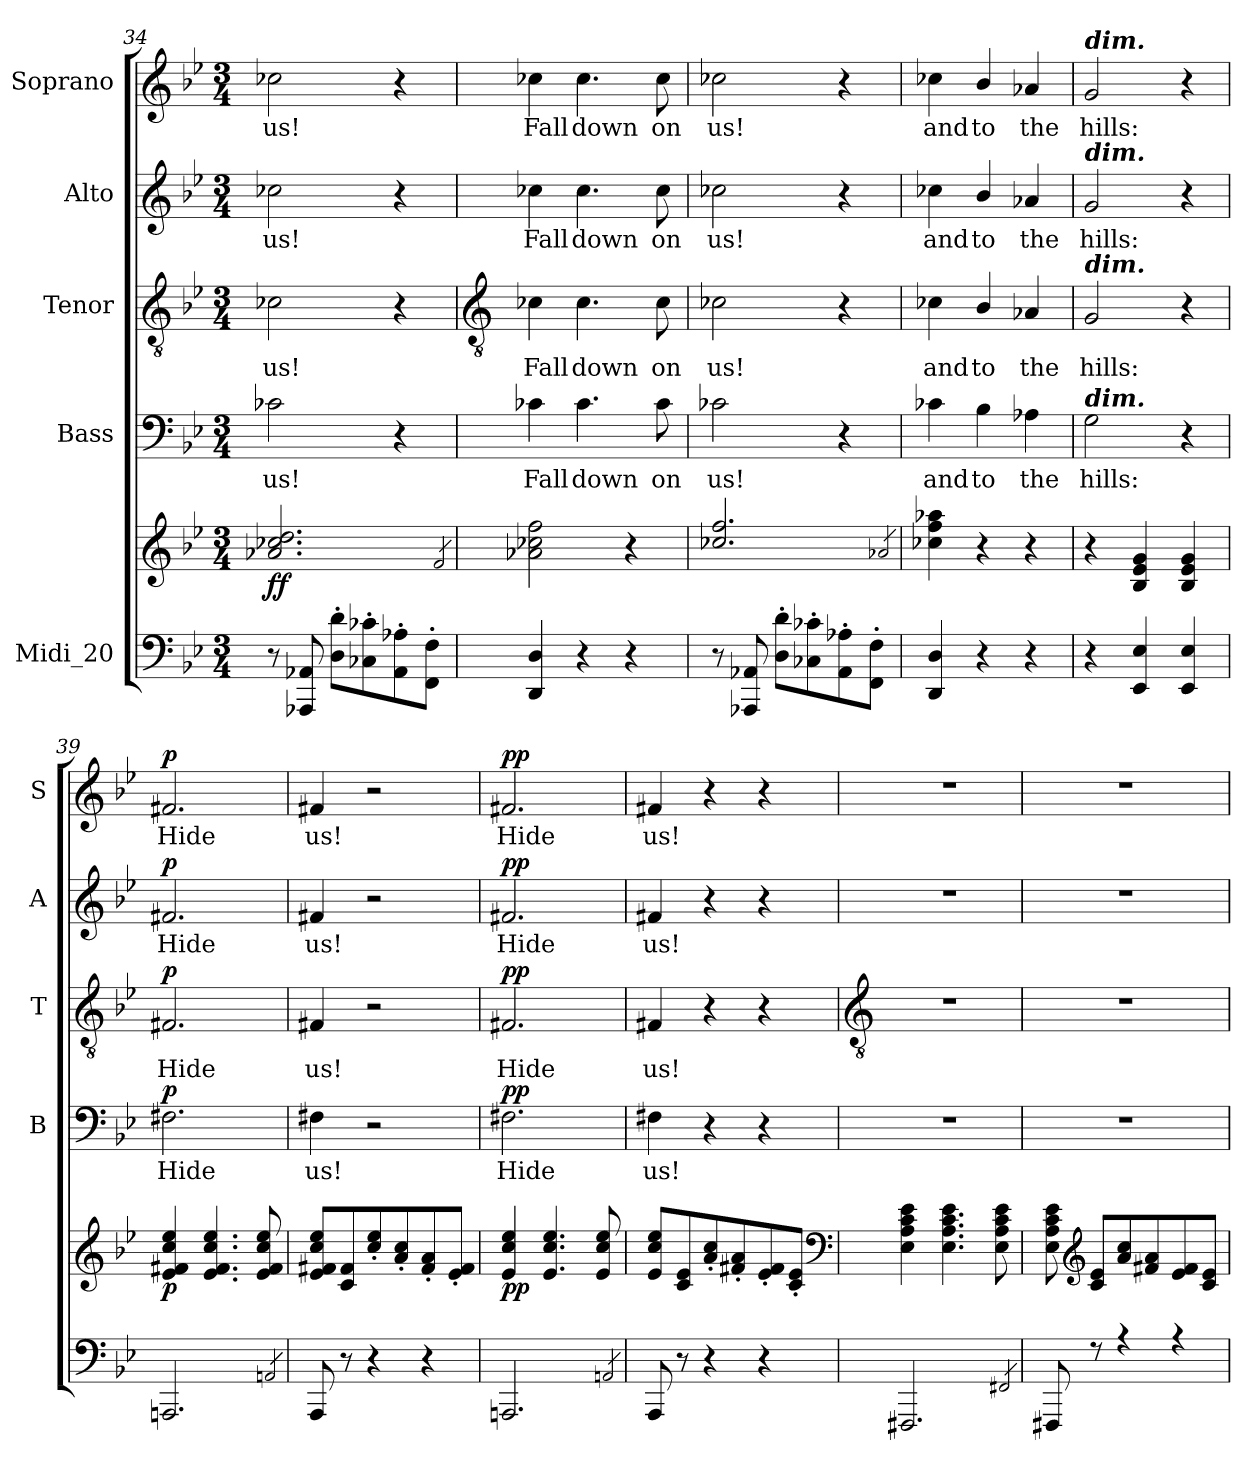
**kern	**kern	**dynam	**kern	**text	**dynam	**kern	**text	**dynam	**kern	**text	**dynam	**kern	**text	**dynam
*part5	*part5	*part5	*part4	*part4	*part4	*part3	*part3	*part3	*part2	*part2	*part2	*part1	*part1	*part1
*staff6	*staff5	*staff5/6	*staff4	*staff4	*staff4	*staff3	*staff3	*staff3	*staff2	*staff2	*staff2	*staff1	*staff1	*staff1
*I"Midi_20	*	*	*I"Bass	*	*	*I"Tenor	*	*	*I"Alto	*	*	*I"Soprano	*	*
*	*	*	*I'B	*	*	*I'T	*	*	*I'A	*	*	*I'S	*	*
*clefF4	*clefG2	*	*clefF4	*	*	*clefGv2	*	*	*clefG2	*	*	*clefG2	*	*
*k[b-e-]	*k[b-e-]	*	*k[b-e-]	*	*	*k[b-e-]	*	*	*k[b-e-]	*	*	*k[b-e-]	*	*
*B-:	*B-:	*	*B-:	*	*	*B-:	*	*	*B-:	*	*	*B-:	*	*
*M3/4	*M3/4	*	*M3/4	*	*	*M3/4	*	*	*M3/4	*	*	*M3/4	*	*
=34	=34	=34	=34	=34	=34	=34	=34	=34	=34	=34	=34	=34	=34	=34
!	!	!LO:DY:b	!	!LO:LY:b	!	!	!LO:LY:b	!	!	!LO:LY:b	!	!	!LO:LY:b	!
8r	2.a-X/ 2.cc-X/ 2.dd/	ff	2c-X	us!	.	2c-X	us!	.	2cc-X	us!	.	2cc-X	us!	.
8AAA-X 8AA-X	.	.	.	.	.	.	.	.	.	.	.	.	.	.
8D' 8d'L	.	.	.	.	.	.	.	.	.	.	.	.	.	.
8C-X' 8c-X'	.	.	.	.	.	.	.	.	.	.	.	.	.	.
8AA-' 8A-X'	.	.	4r	.	.	4r	.	.	4r	.	.	4r	.	.
8FF' 8F'J	.	.	.	.	.	.	.	.	.	.	.	.	.	.
.	2qf/	.	.	.	.	.	.	.	.	.	.	.	.	.
!!LO:LB:g=z
=35	=35	=35	=35	=35	=35	=35	=35	=35	=35	=35	=35	=35	=35	=35
*	*	*	*	*	*	*clefGv2	*	*	*	*	*	*	*	*
!	!	!	!	!LO:LY:b	!	!	!LO:LY:b	!	!	!LO:LY:b	!	!	!LO:LY:b	!
4DD 4D	2a-X 2cc-X 2ff	.	4c-X	Fall	.	4c-X	Fall	.	4cc-X	Fall	.	4cc-X	Fall	.
!	!	!	!	!LO:LY:b	!	!	!LO:LY:b	!	!	!LO:LY:b	!	!	!LO:LY:b	!
4r	.	.	4.c-	down	.	4.c-	down	.	4.cc-	down	.	4.cc-	down	.
4r	4r	.	.	.	.	.	.	.	.	.	.	.	.	.
!	!	!	!	!LO:LY:b	!	!	!LO:LY:b	!	!	!LO:LY:b	!	!	!LO:LY:b	!
.	.	.	8c-	on	.	8c-	on	.	8cc-	on	.	8cc-	on	.
=36	=36	=36	=36	=36	=36	=36	=36	=36	=36	=36	=36	=36	=36	=36
!	!	!	!	!LO:LY:b	!	!	!LO:LY:b	!	!	!LO:LY:b	!	!	!LO:LY:b	!
8r	2.cc-X/ 2.ff/	.	2c-X	us!	.	2c-X	us!	.	2cc-X	us!	.	2cc-X	us!	.
8AAA-X 8AA-X	.	.	.	.	.	.	.	.	.	.	.	.	.	.
8D' 8d'L	.	.	.	.	.	.	.	.	.	.	.	.	.	.
8C-X' 8c-X'	.	.	.	.	.	.	.	.	.	.	.	.	.	.
8AA-' 8A-X'	.	.	4r	.	.	4r	.	.	4r	.	.	4r	.	.
8FF' 8F'J	.	.	.	.	.	.	.	.	.	.	.	.	.	.
.	2qa-X/	.	.	.	.	.	.	.	.	.	.	.	.	.
=37	=37	=37	=37	=37	=37	=37	=37	=37	=37	=37	=37	=37	=37	=37
!	!	!	!	!LO:LY:b	!	!	!LO:LY:b	!	!	!LO:LY:b	!	!	!LO:LY:b	!
4DD 4D	4cc-X 4ff 4aa-X	.	4c-X	and	.	4c-X	and	.	4cc-X	and	.	4cc-X	and	.
!	!	!	!	!LO:LY:b	!	!	!LO:LY:b	!	!	!LO:LY:b	!	!	!LO:LY:b	!
4r	4r	.	4B-\	to	.	4B-/	to	.	4b-/	to	.	4b-/	to	.
!	!	!	!	!LO:LY:b	!	!	!LO:LY:b	!	!	!LO:LY:b	!	!	!LO:LY:b	!
4r	4r	.	4A-X	the	.	4A-X	the	.	4a-X	the	.	4a-X	the	.
=38	=38	=38	=38	=38	=38	=38	=38	=38	=38	=38	=38	=38	=38	=38
!	!	!	!	!	!	!	!	!	!	!	!	!LO:TX:a:Bi:t=dim.	!	!
!	!	!	!	!	!	!	!	!	!LO:TX:a:Bi:t=dim.	!	!	!	!	!
!	!	!	!	!	!	!LO:TX:a:Bi:t=dim.	!	!	!	!	!	!	!	!
!	!	!	!LO:TX:a:Bi:t=dim.	!	!	!	!	!	!	!	!	!	!	!
!	!	!	!	!LO:LY:b	!	!	!LO:LY:b	!	!	!LO:LY:b	!	!	!LO:LY:b	!
4r	4r	.	2G	hills:	.	2G	hills:	.	2g	hills:	.	2g	hills:	.
4EE- 4E-	4B- 4e- 4g	.	.	.	.	.	.	.	.	.	.	.	.	.
4EE- 4E-	4B- 4e- 4g	.	4r	.	.	4r	.	.	4r	.	.	4r	.	.
=39	=39	=39	=39	=39	=39	=39	=39	=39	=39	=39	=39	=39	=39	=39
!	!	!LO:DY:b	!	!LO:LY:b	!LO:DY:b	!	!LO:LY:b	!LO:DY:b	!	!LO:LY:b	!LO:DY:b	!	!LO:LY:b	!LO:DY:b
2.AAAn/	4e- 4f#X 4cc 4ee-	p	2.F#X	Hide	p	2.F#X	Hide	p	2.f#X	Hide	p	2.f#X	Hide	p
.	4.e- 4.f# 4.cc 4.ee-	.	.	.	.	.	.	.	.	.	.	.	.	.
.	8e- 8f# 8cc 8ee-	.	.	.	.	.	.	.	.	.	.	.	.	.
2qAAn/	.	.	.	.	.	.	.	.	.	.	.	.	.	.
=40	=40	=40	=40	=40	=40	=40	=40	=40	=40	=40	=40	=40	=40	=40
!	!	!	!	!LO:LY:b	!	!	!LO:LY:b	!	!	!LO:LY:b	!	!	!LO:LY:b	!
8AAA	8e- 8f#X 8cc 8ee-L	.	4F#X	us!	.	4F#X	us!	.	4f#X	us!	.	4f#X	us!	.
8r	8c 8f#	.	.	.	.	.	.	.	.	.	.	.	.	.
4r	8cc' 8ee-'	.	2r	.	.	2r	.	.	2r	.	.	2r	.	.
.	8a' 8cc'	.	.	.	.	.	.	.	.	.	.	.	.	.
4r	8f#' 8a'	.	.	.	.	.	.	.	.	.	.	.	.	.
.	8e-' 8f#'J	.	.	.	.	.	.	.	.	.	.	.	.	.
=41	=41	=41	=41	=41	=41	=41	=41	=41	=41	=41	=41	=41	=41	=41
!	!	!LO:DY:b	!	!LO:LY:b	!LO:DY:b	!	!LO:LY:b	!LO:DY:b	!	!LO:LY:b	!LO:DY:b	!	!LO:LY:b	!LO:DY:b
2.AAAn/	4e- 4cc 4ee-	pp	2.F#X	Hide	pp	2.F#X	Hide	pp	2.f#X	Hide	pp	2.f#X	Hide	pp
.	4.e- 4.cc 4.ee-	.	.	.	.	.	.	.	.	.	.	.	.	.
.	8e- 8cc 8ee-	.	.	.	.	.	.	.	.	.	.	.	.	.
2qAAn/	.	.	.	.	.	.	.	.	.	.	.	.	.	.
=42	=42	=42	=42	=42	=42	=42	=42	=42	=42	=42	=42	=42	=42	=42
!	!	!	!	!LO:LY:b	!	!	!LO:LY:b	!	!	!LO:LY:b	!	!	!LO:LY:b	!
8AAA	8e- 8cc 8ee-L	.	4F#X	us!	.	4F#X	us!	.	4f#X	us!	.	4f#X	us!	.
8r	8c 8e-	.	.	.	.	.	.	.	.	.	.	.	.	.
4r	8a' 8cc'	.	4r	.	.	4r	.	.	4r	.	.	4r	.	.
.	8f#X' 8a'	.	.	.	.	.	.	.	.	.	.	.	.	.
4r	8e-' 8f#'	.	4r	.	.	4r	.	.	4r	.	.	4r	.	.
.	8c' 8e-'J	.	.	.	.	.	.	.	.	.	.	.	.	.
*	*clefF4	*	*	*	*	*	*	*	*	*	*	*	*	*
!!LO:LB:g=z
=43	=43	=43	=43	=43	=43	=43	=43	=43	=43	=43	=43	=43	=43	=43
*	*	*	*	*	*	*clefGv2	*	*	*	*	*	*	*	*
*^	*	*	*	*	*	*	*	*	*	*	*	*	*	*
!	!LO:N:vis=1	!LO:N:vis=1	!	!LO:N:vis=1	!	!	!LO:N:vis=1	!	!	!LO:N:vis=1	!	!	!LO:N:vis=1	!	!
*	*	*^	*	*	*	*	*	*	*	*	*	*	*	*	*
2.FFF#X/	2.ryy	2.ryy	4E- 4A 4c 4e-	.	2.r	.	.	2.r	.	.	2.r	.	.	2.r	.	.
.	.	.	4.E- 4.A 4.c 4.e-	.	.	.	.	.	.	.	.	.	.	.	.	.
.	.	.	8E- 8A 8c 8e-	.	.	.	.	.	.	.	.	.	.	.	.	.
2qFF#X/	.	.	.	.	.	.	.	.	.	.	.	.	.	.	.	.
=44	=44	=44	=44	=44	=44	=44	=44	=44	=44	=44	=44	=44	=44	=44	=44	=44
!	!LO:N:vis=1	!	!	!	!LO:N:vis=1	!	!	!LO:N:vis=1	!	!	!LO:N:vis=1	!	!	!LO:N:vis=1	!	!
8FFF#X	2.ryy	8ryy	8E- 8A 8c 8e-	.	2.r	.	.	2.r	.	.	2.r	.	.	2.r	.	.
*	*	*clefG2	*	*	*	*	*	*	*	*	*	*	*	*	*	*
8r	.	8ryy	8c 8e-L	.	.	.	.	.	.	.	.	.	.	.	.	.
4r	.	2ryy	8a 8cc	.	.	.	.	.	.	.	.	.	.	.	.	.
.	.	.	8f#X 8a	.	.	.	.	.	.	.	.	.	.	.	.	.
4r	.	.	8e- 8f#	.	.	.	.	.	.	.	.	.	.	.	.	.
.	.	.	8c 8e-J	.	.	.	.	.	.	.	.	.	.	.	.	.
*v	*v	*	*	*	*	*	*	*	*	*	*	*	*	*	*	*
*	*v	*v	*	*	*	*	*	*	*	*	*	*	*	*	*
=	=	=	=	=	=	=	=	=	=	=	=	=	=	=
*-	*-	*-	*-	*-	*-	*-	*-	*-	*-	*-	*-	*-	*-	*-
